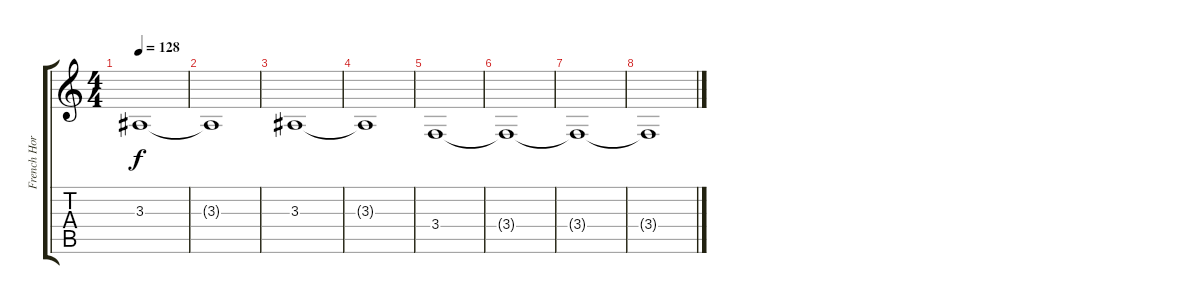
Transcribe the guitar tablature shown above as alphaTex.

\track ("French Horn" "French Hor") {instrument frenchhorn}
\staff {score tabs}
\tuning (E4 B3 G3 D3 A2 E2) {hide}
\ts (4 4)
\tempo 128
\clef g2
\ks c
3.3.1{dy f} |
3.3{t}.1 |
3.3.1 |
3.3{t}.1 |
3.4.1 |
3.4{t}.1 |
3.4{t}.1 |
3.4{t}.1
